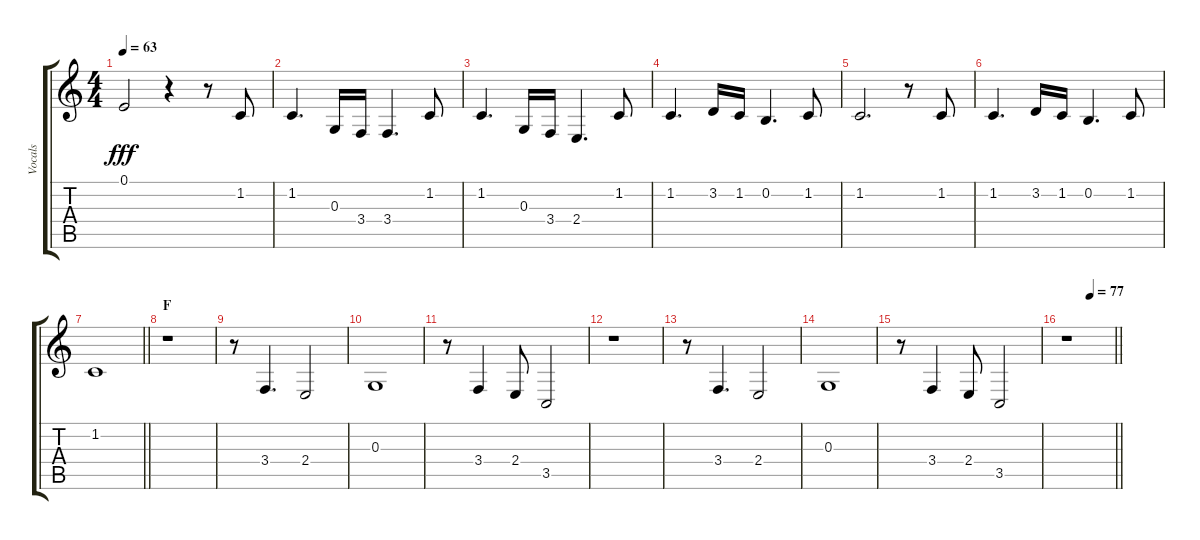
\track ("Vocals" "Vocals") {instrument voiceoohs}
\staff {score tabs}
\tuning (E4 B3 G3 D3 A2 E2) {hide}
\ts (4 4)
\tempo 63
\clef g2
\ks c
0.1.2{dy fff} r.4 r.8 1.2.8 |
1.2.4{d} 0.3.16 3.4.16 3.4.4{d} 1.2.8 |
1.2.4{d} 0.3.16 3.4.16 2.4.4{d} 1.2.8 |
1.2.4{d} 3.2.16 1.2.16 0.2.4{d} 1.2.8 |
1.2.2{d} r.8 1.2.8 |
1.2.4{d} 3.2.16 1.2.16 0.2.4{d} 1.2.8 |
\barLineRight lightlight
1.2.1 |
\section ("" "F")
r.1 |
r.8 3.4.4{d} 2.4.2 |
0.3.1 |
r.8 3.4.4 2.4.8 3.5.2 |
r.1 |
r.8 3.4.4{d} 2.4.2 |
0.3.1 |
r.8 3.4.4 2.4.8 3.5.2 |
\tempo (77 0.5)
\barLineRight lightlight
r.1
